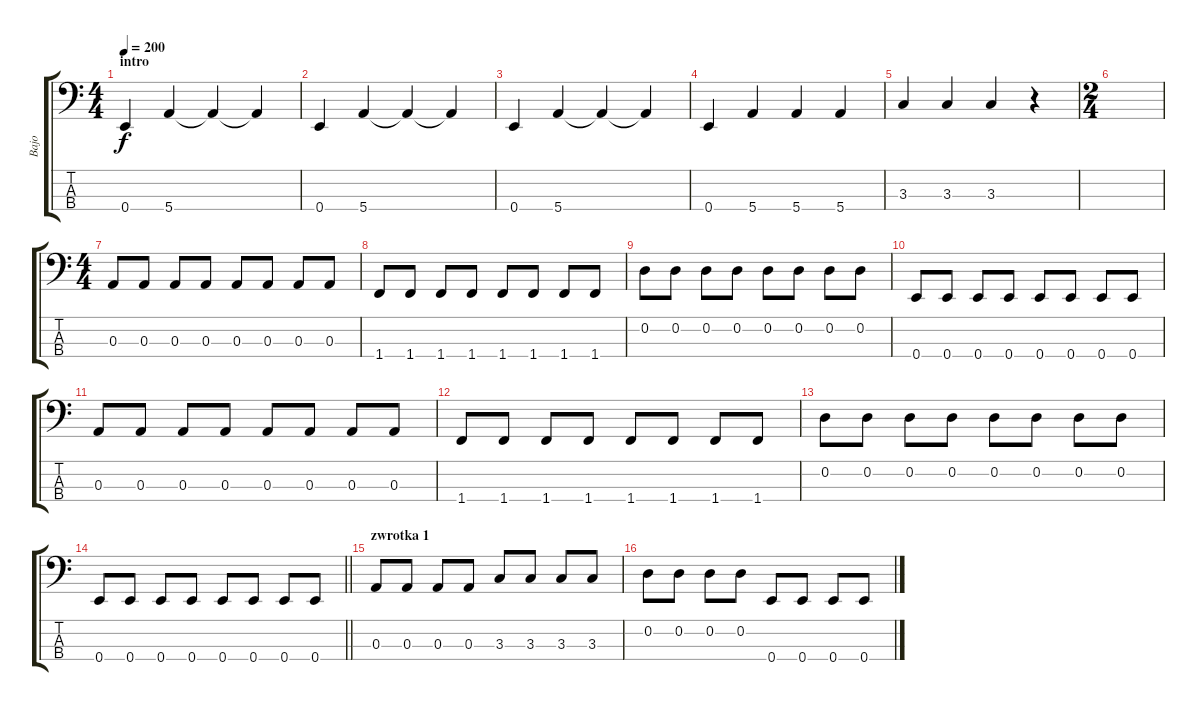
\track ("Bajo" "Bajo") {instrument electricbasspick}
\staff {score tabs}
\tuning (G2 D2 A1 E1) {hide}
\ts (4 4)
\section ("" "intro")
\tempo 200
\clef f4
\ks c
0.4.4{dy f instrument electricbasspick} 5.4.4 5.4{t}.4 5.4{t}.4 |
0.4.4 5.4.4 5.4{t}.4 5.4{t}.4 |
0.4.4 5.4.4 5.4{t}.4 5.4{t}.4 |
0.4.4 5.4.4 5.4.4 5.4.4 |
3.3.4 3.3.4 3.3.4 r.4 |
\ts (2 4)
|
\ts (4 4)
0.3.8 0.3.8 0.3.8 0.3.8 0.3.8 0.3.8 0.3.8 0.3.8 |
1.4.8 1.4.8 1.4.8 1.4.8 1.4.8 1.4.8 1.4.8 1.4.8 |
0.2.8 0.2.8 0.2.8 0.2.8 0.2.8 0.2.8 0.2.8 0.2.8 |
0.4.8 0.4.8 0.4.8 0.4.8 0.4.8 0.4.8 0.4.8 0.4.8 |
0.3.8 0.3.8 0.3.8 0.3.8 0.3.8 0.3.8 0.3.8 0.3.8 |
1.4.8 1.4.8 1.4.8 1.4.8 1.4.8 1.4.8 1.4.8 1.4.8 |
0.2.8 0.2.8 0.2.8 0.2.8 0.2.8 0.2.8 0.2.8 0.2.8 |
\barLineRight lightlight
0.4.8 0.4.8 0.4.8 0.4.8 0.4.8 0.4.8 0.4.8 0.4.8 |
\section ("" "zwrotka 1")
0.3.8 0.3.8 0.3.8 0.3.8 3.3.8 3.3.8 3.3.8 3.3.8 |
0.2.8 0.2.8 0.2.8 0.2.8 0.4.8 0.4.8 0.4.8 0.4.8
